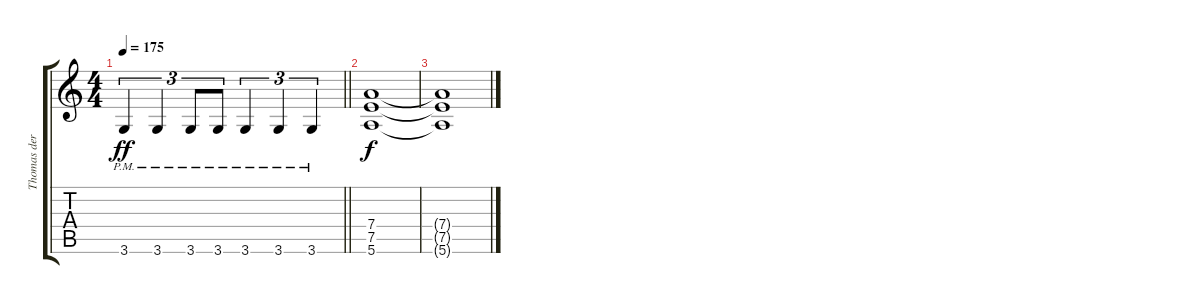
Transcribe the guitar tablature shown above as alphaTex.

\track ("Thomas der Münzer" "Thomas der") {instrument distortionguitar}
\staff {score tabs}
\tuning (E4 B3 G3 D3 A2 E2) {hide}
\ts (4 4)
\tempo 175
\clef g2
\barLineRight lightlight
\ks c
3.6{pm}.4{tu (3 2) dy ff} 3.6{pm}.4{tu (3 2)} 3.6{pm}.8{tu (3 2)} 3.6{pm}.8{tu (3 2)} 3.6{pm}.4{tu (3 2)} 3.6{pm}.4{tu (3 2)} 3.6{pm}.4{tu (3 2)} |
(7.4 7.5 5.6).1{dy f} |
(7.4{t} 7.5{t} 5.6{t}).1
